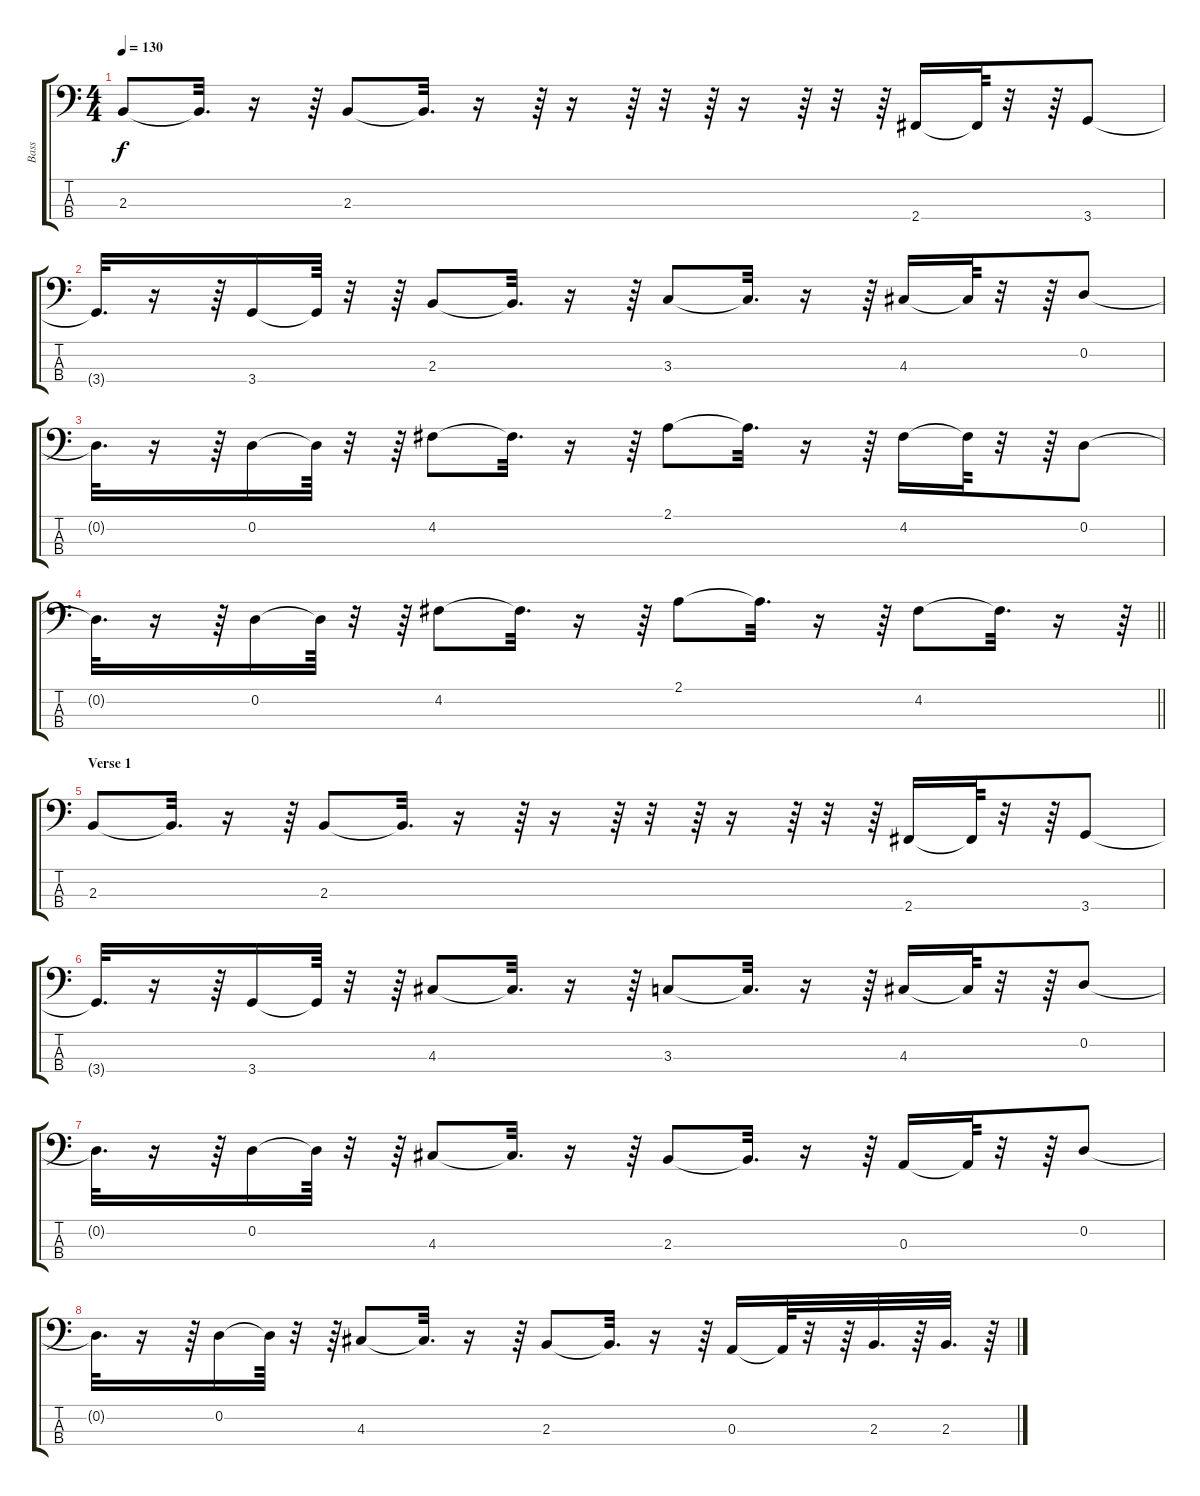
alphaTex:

\track ("Bass" "Bass") {instrument electricbassfinger}
\staff {score tabs}
\tuning (G2 D2 A1 E1) {hide}
\ts (4 4)
\tempo 130
\clef f4
\ks c
2.3.8{dy f} 2.3{t}.32{d} r.16 r.64 2.3.8 2.3{t}.32{d} r.16 r.64 r.16 r.64 r.32 r.64 r.16 r.64 r.32 r.64 2.4.16 2.4{t}.64 r.32 r.64 3.4.8 |
3.4{t}.32{d} r.16 r.64 3.4.16 3.4{t}.64 r.32 r.64 2.3.8 2.3{t}.32{d} r.16 r.64 3.3.8 3.3{t}.32{d} r.16 r.64 4.3.16 4.3{t}.64 r.32 r.64 0.2.8 |
0.2{t}.32{d} r.16 r.64 0.2.16 0.2{t}.64 r.32 r.64 4.2.8 4.2{t}.32{d} r.16 r.64 2.1.8 2.1{t}.32{d} r.16 r.64 4.2.16 4.2{t}.64 r.32 r.64 0.2.8 |
\barLineRight lightlight
0.2{t}.32{d} r.16 r.64 0.2.16 0.2{t}.64 r.32 r.64 4.2.8 4.2{t}.32{d} r.16 r.64 2.1.8 2.1{t}.32{d} r.16 r.64 4.2.8 4.2{t}.32{d} r.16 r.64 |
\section ("" "Verse 1")
2.3.8 2.3{t}.32{d} r.16 r.64 2.3.8 2.3{t}.32{d} r.16 r.64 r.16 r.64 r.32 r.64 r.16 r.64 r.32 r.64 2.4.16 2.4{t}.64 r.32 r.64 3.4.8 |
3.4{t}.32{d} r.16 r.64 3.4.16 3.4{t}.64 r.32 r.64 4.3.8 4.3{t}.32{d} r.16 r.64 3.3.8 3.3{t}.32{d} r.16 r.64 4.3.16 4.3{t}.64 r.32 r.64 0.2.8 |
0.2{t}.32{d} r.16 r.64 0.2.16 0.2{t}.64 r.32 r.64 4.3.8 4.3{t}.32{d} r.16 r.64 2.3.8 2.3{t}.32{d} r.16 r.64 0.3.16 0.3{t}.64 r.32 r.64 0.2.8 |
0.2{t}.32{d} r.16 r.64 0.2.16 0.2{t}.64 r.32 r.64 4.3.8 4.3{t}.32{d} r.16 r.64 2.3.8 2.3{t}.32{d} r.16 r.64 0.3.16 0.3{t}.64 r.32 r.64 2.3.32{d} r.64 2.3.32{d} r.64
